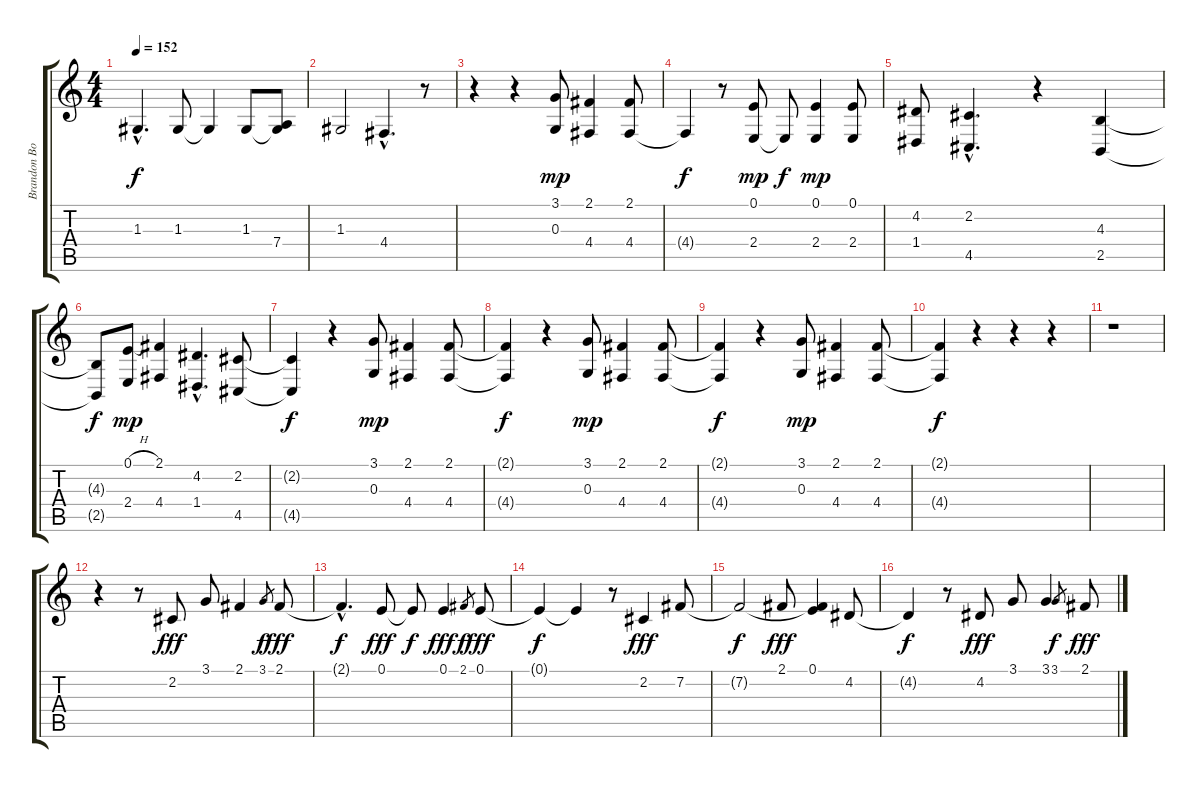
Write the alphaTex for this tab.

\track ("Brandon Boyd" "Brandon Bo") {instrument cello}
\staff {score tabs}
\tuning (E4 B3 G3 D3 A2 E2) {hide}
\ts (4 4)
\tempo 152
\clef g2
\ks c
1.3{hac}.4{d dy f} 1.3.8 1.3{t}.4 1.3.8 (1.3{t} 7.4).8 |
1.3.2 4.4{hac}.4{d} r.8 |
r.4 r.4 (3.1 0.3).8{dy mp} (2.1 4.4).4 (2.1 4.4).8 |
4.4{t}.4{dy f} r.8 (0.1 2.4).8{dy mp} 2.4{t}.8{dy f} (0.1 2.4).4{dy mp} (0.1 2.4).8 |
(4.2 1.4).8 (2.2{hac} 4.5{hac}).4{d} r.4 (4.3 2.5).4 |
(4.3{t} 2.5{t}).8{dy f} (0.1{h} 2.4).8{dy mp} (2.1 4.4).4 (4.2{hac} 1.4{hac}).4{d} (2.2 4.5).8 |
(2.2{t} 4.5{t}).4{dy f} r.4 (3.1 0.3).8{dy mp} (2.1 4.4).4 (2.1 4.4).8 |
(2.1{t} 4.4{t}).4{dy f} r.4 (3.1 0.3).8{dy mp} (2.1 4.4).4 (2.1 4.4).8 |
(2.1{t} 4.4{t}).4{dy f} r.4 (3.1 0.3).8{dy mp} (2.1 4.4).4 (2.1 4.4).8 |
(2.1{t} 4.4{t}).4{dy f} r.4 r.4 r.4 |
r.1 |
r.4 r.8 2.2.8{dy fff instrument synthbrass2} 3.1.8 2.1.4 3.1.8{gr dy f} 2.1.8{dy fff} |
2.1{hac t}.4{d dy f} 0.1.8{dy fff} 0.1{t}.8{dy f} 0.1.4{dy fff} 2.1.8{gr dy f} 0.1.8{dy fff} |
0.1{t}.4{dy f} 0.1{t}.4 r.8 2.2.4{dy fff} 7.2.8 |
7.2{t}.2{dy f} 2.1.8{dy fff} (0.1 7.2{t}).4 4.2.8 |
4.2{t}.4{dy f} r.8 4.2.8{dy fff} 3.1.8 3.1.4 3.1.8{gr dy f} 2.1.8{dy fff}
